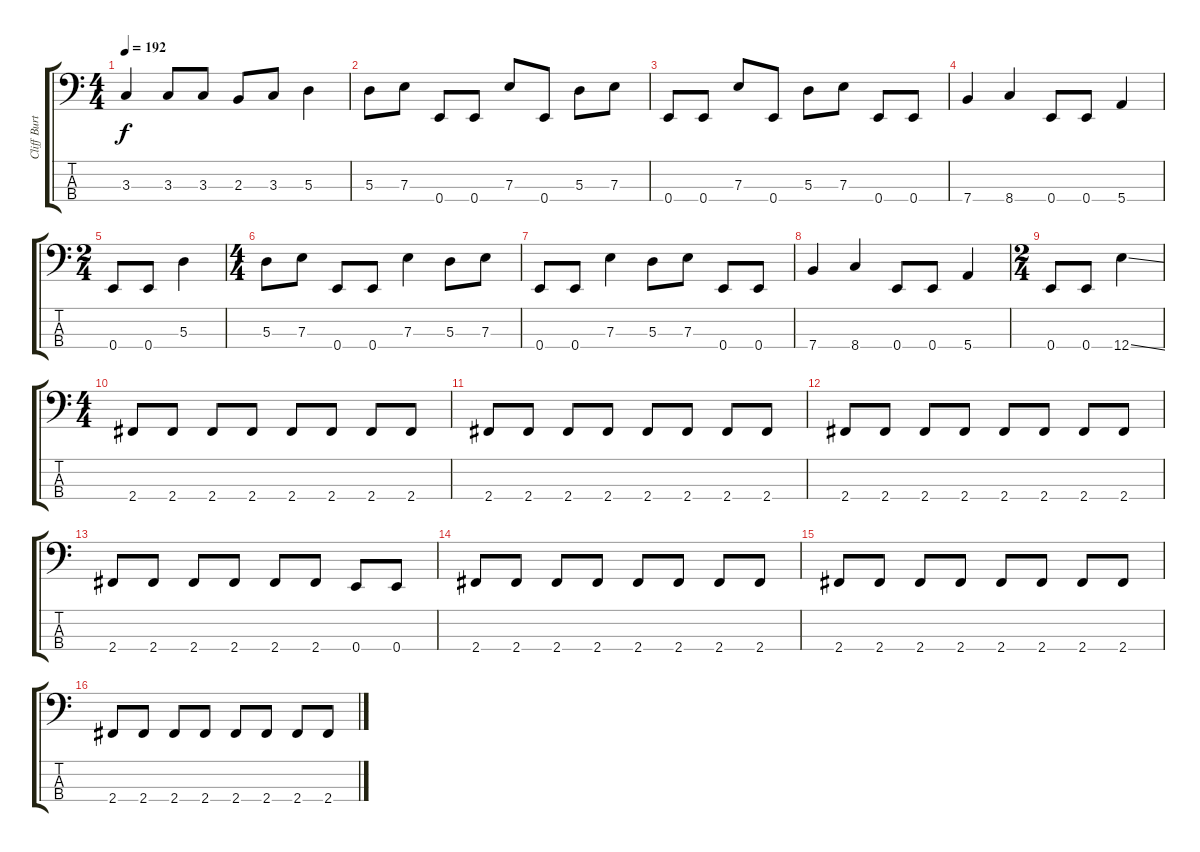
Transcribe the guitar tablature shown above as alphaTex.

\track ("Cliff Burton" "Cliff Burt") {instrument electricbasspick}
\staff {score tabs}
\tuning (G2 D2 A1 E1) {hide}
\ts (4 4)
\tempo 192
\clef f4
\ks c
3.3{t}.4{dy f} 3.3.8 3.3.8 2.3.8 3.3.8 5.3.4 |
5.3.8 7.3.8 0.4.8 0.4.8 7.3.8 0.4.8 5.3.8 7.3.8 |
0.4.8 0.4.8 7.3.8 0.4.8 5.3.8 7.3.8 0.4.8 0.4.8 |
7.4.4 8.4.4 0.4.8 0.4.8 5.4.4 |
\ts (2 4)
0.4.8 0.4.8 5.3.4 |
\ts (4 4)
5.3.8 7.3.8 0.4.8 0.4.8 7.3.4 5.3.8 7.3.8 |
0.4.8 0.4.8 7.3.4 5.3.8 7.3.8 0.4.8 0.4.8 |
7.4.4 8.4.4 0.4.8 0.4.8 5.4.4 |
\ts (2 4)
0.4.8 0.4.8 12.4{ss}.4 |
\ts (4 4)
2.4.8 2.4.8 2.4.8 2.4.8 2.4.8 2.4.8 2.4.8 2.4.8 |
2.4.8 2.4.8 2.4.8 2.4.8 2.4.8 2.4.8 2.4.8 2.4.8 |
2.4.8 2.4.8 2.4.8 2.4.8 2.4.8 2.4.8 2.4.8 2.4.8 |
2.4.8 2.4.8 2.4.8 2.4.8 2.4.8 2.4.8 0.4.8 0.4.8 |
2.4.8 2.4.8 2.4.8 2.4.8 2.4.8 2.4.8 2.4.8 2.4.8 |
2.4.8 2.4.8 2.4.8 2.4.8 2.4.8 2.4.8 2.4.8 2.4.8 |
2.4.8 2.4.8 2.4.8 2.4.8 2.4.8 2.4.8 2.4.8 2.4.8
